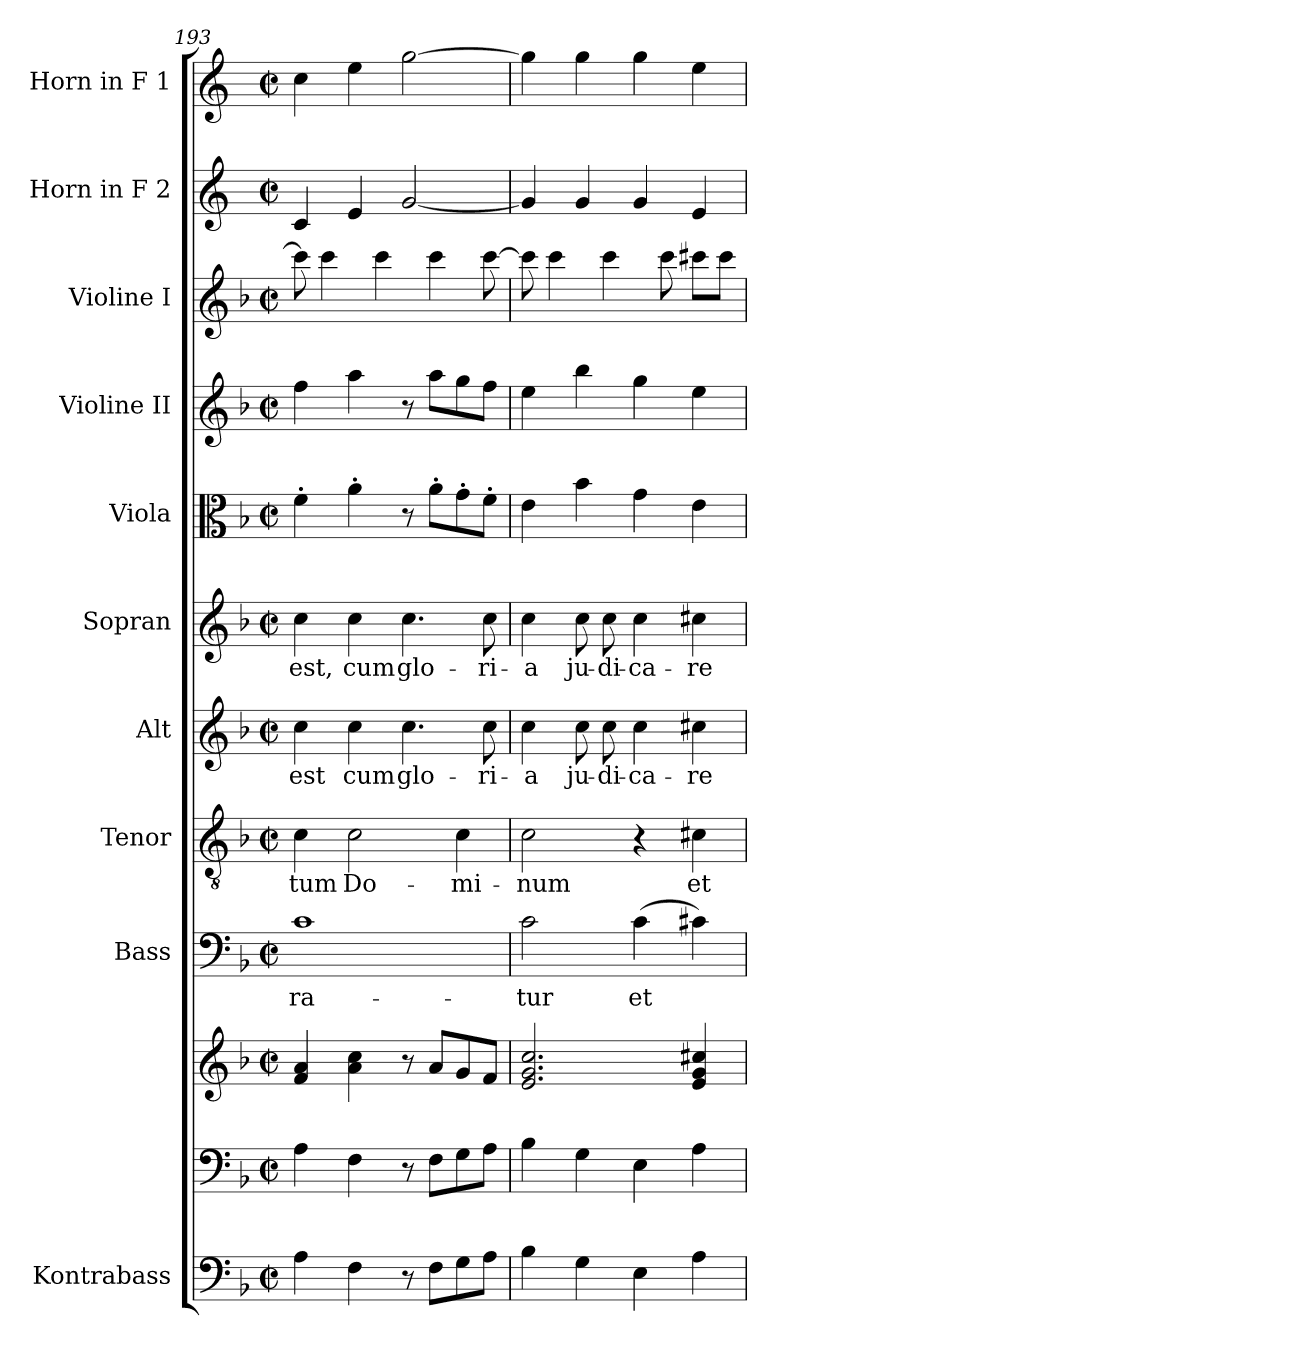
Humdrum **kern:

**kern	**kern	**kern	**kern	**text	**kern	**text	**kern	**text	**kern	**text	**kern	**kern	**kern	**kern	**kern
*part11	*part10	*part10	*part9	*part9	*part8	*part8	*part7	*part7	*part6	*part6	*part5	*part4	*part3	*part2	*part1
*staff12	*staff11	*staff10	*staff9	*staff9	*staff8	*staff8	*staff7	*staff7	*staff6	*staff6	*staff5	*staff4	*staff3	*staff2	*staff1
*I"Kontrabass	*	*	*I"Bass	*	*I"Tenor	*	*I"Alt	*	*I"Sopran	*	*I"Viola	*I"Violine II	*I"Violine I	*I"Horn in F 2	*I"Horn in F 1
*I'Kb.	*	*	*I'B	*	*I'T	*	*I'A	*	*I'S	*	*I'Vla.	*I'Vl. II	*I'Vl. I	*I'Hrn. 2	*I'Hrn. 1
*clefF4	*clefF4	*clefG2	*clefF4	*	*clefGv2	*	*clefG2	*	*clefG2	*	*clefC3	*clefG2	*clefG2	*clefG2	*clefG2
*ITrd7c12	*	*	*	*	*	*	*	*	*	*	*	*	*	*ITrd4c7	*ITrd4c7
*k[b-]	*k[b-]	*k[b-]	*k[b-]	*	*k[b-]	*	*k[b-]	*	*k[b-]	*	*k[b-]	*k[b-]	*k[b-]	*k[b-]	*k[b-]
*F:	*F:	*F:	*F:	*	*F:	*	*F:	*	*F:	*	*F:	*F:	*F:	*F:	*F:
*M2/2	*M2/2	*M2/2	*M2/2	*	*M2/2	*	*M2/2	*	*M2/2	*	*M2/2	*M2/2	*M2/2	*M2/2	*M2/2
*met(c|)	*met(c|)	*met(c|)	*met(c|)	*	*met(c|)	*	*met(c|)	*	*met(c|)	*	*met(c|)	*met(c|)	*met(c|)	*met(c|)	*met(c|)
=193	=193	=193	=193	=193	=193	=193	=193	=193	=193	=193	=193	=193	=193	=193	=193
!	!	!	!	!LO:LY:b	!	!LO:LY:b	!	!LO:LY:b	!	!LO:LY:b	!	!	!	!	!
4AA\	4A\	4f/ 4a/	1c	-ra-	4c\	-tum	4cc\	est	4cc\	est,	4f'>\	4ff\	8ccc\]	4F/	4f\
.	.	.	.	.	.	.	.	.	.	.	.	.	4ccc\	.	.
!	!	!	!	!	!	!LO:LY:b	!	!LO:LY:b	!	!LO:LY:b	!	!	!	!	!
4FF\	4F\	4a\ 4cc\	.	.	2c\	Do-	4cc\	cum	4cc\	cum	4a'>\	4aa\	.	4A/	4a\
.	.	.	.	.	.	.	.	.	.	.	.	.	4ccc\	.	.
!	!	!	!	!	!	!	!	!LO:LY:b	!	!LO:LY:b	!	!	!	!	!
8r	8r	8r	.	.	.	.	4.cc\	glo-	4.cc\	glo-	8r	8r	.	[2c/	[2cc\
8FF\L	8F\L	8a/L	.	.	.	.	.	.	.	.	8a'>\L	8aa\L	4ccc\	.	.
!	!	!	!	!	!	!LO:LY:b	!	!	!	!	!	!	!	!	!
8GG\	8G\	8g/	.	.	4c\	-mi-	.	.	.	.	8g'>\	8gg\	.	.	.
!	!	!	!	!	!	!	!	!LO:LY:b	!	!LO:LY:b	!	!	!	!	!
8AA\J	8A\J	8f/J	.	.	.	.	8cc\	-ri-	8cc\	-ri-	8f'>\J	8ff\J	[8ccc\	.	.
=194	=194	=194	=194	=194	=194	=194	=194	=194	=194	=194	=194	=194	=194	=194	=194
!	!	!	!	!LO:LY:b	!	!LO:LY:b	!	!LO:LY:b	!	!LO:LY:b	!	!	!	!	!
4BB-\	4B-\	2.e/ 2.g/ 2.cc/	2c\	-tur	2c\	-num	4cc\	-a	4cc\	-a	4e\	4ee\	8ccc\]	4c/]	4cc\]
.	.	.	.	.	.	.	.	.	.	.	.	.	4ccc\	.	.
!	!	!	!	!	!	!	!	!LO:LY:b	!	!LO:LY:b	!	!	!	!	!
4GG\	4G\	.	.	.	.	.	8cc\	ju-	8cc\	ju-	4b-\	4bb-\	.	4c/	4cc\
!	!	!	!	!	!	!	!	!LO:LY:b	!	!LO:LY:b	!	!	!	!	!
.	.	.	.	.	.	.	8cc\	-di-	8cc\	-di-	.	.	4ccc\	.	.
!	!	!	!	!LO:LY:b	!	!	!	!LO:LY:b	!	!LO:LY:b	!	!	!	!	!
4EE\	4E\	.	(>4c\	et	4r	.	4cc\	-ca-	4cc\	-ca-	4g\	4gg\	.	4c/	4cc\
.	.	.	.	.	.	.	.	.	.	.	.	.	8ccc\	.	.
!	!	!	!	!	!	!LO:LY:b	!	!LO:LY:b	!	!LO:LY:b	!	!	!	!	!
4AA\	4A\	4e/ 4g/ 4cc#X/	4c#X\)	.	4c#X\	et	4cc#X\	-re	4cc#X\	-re	4e\	4ee\	8ccc#X\L	4A/	4a\
.	.	.	.	.	.	.	.	.	.	.	.	.	8ccc#\J	.	.
=	=	=	=	=	=	=	=	=	=	=	=	=	=	=	=
*-	*-	*-	*-	*-	*-	*-	*-	*-	*-	*-	*-	*-	*-	*-	*-
